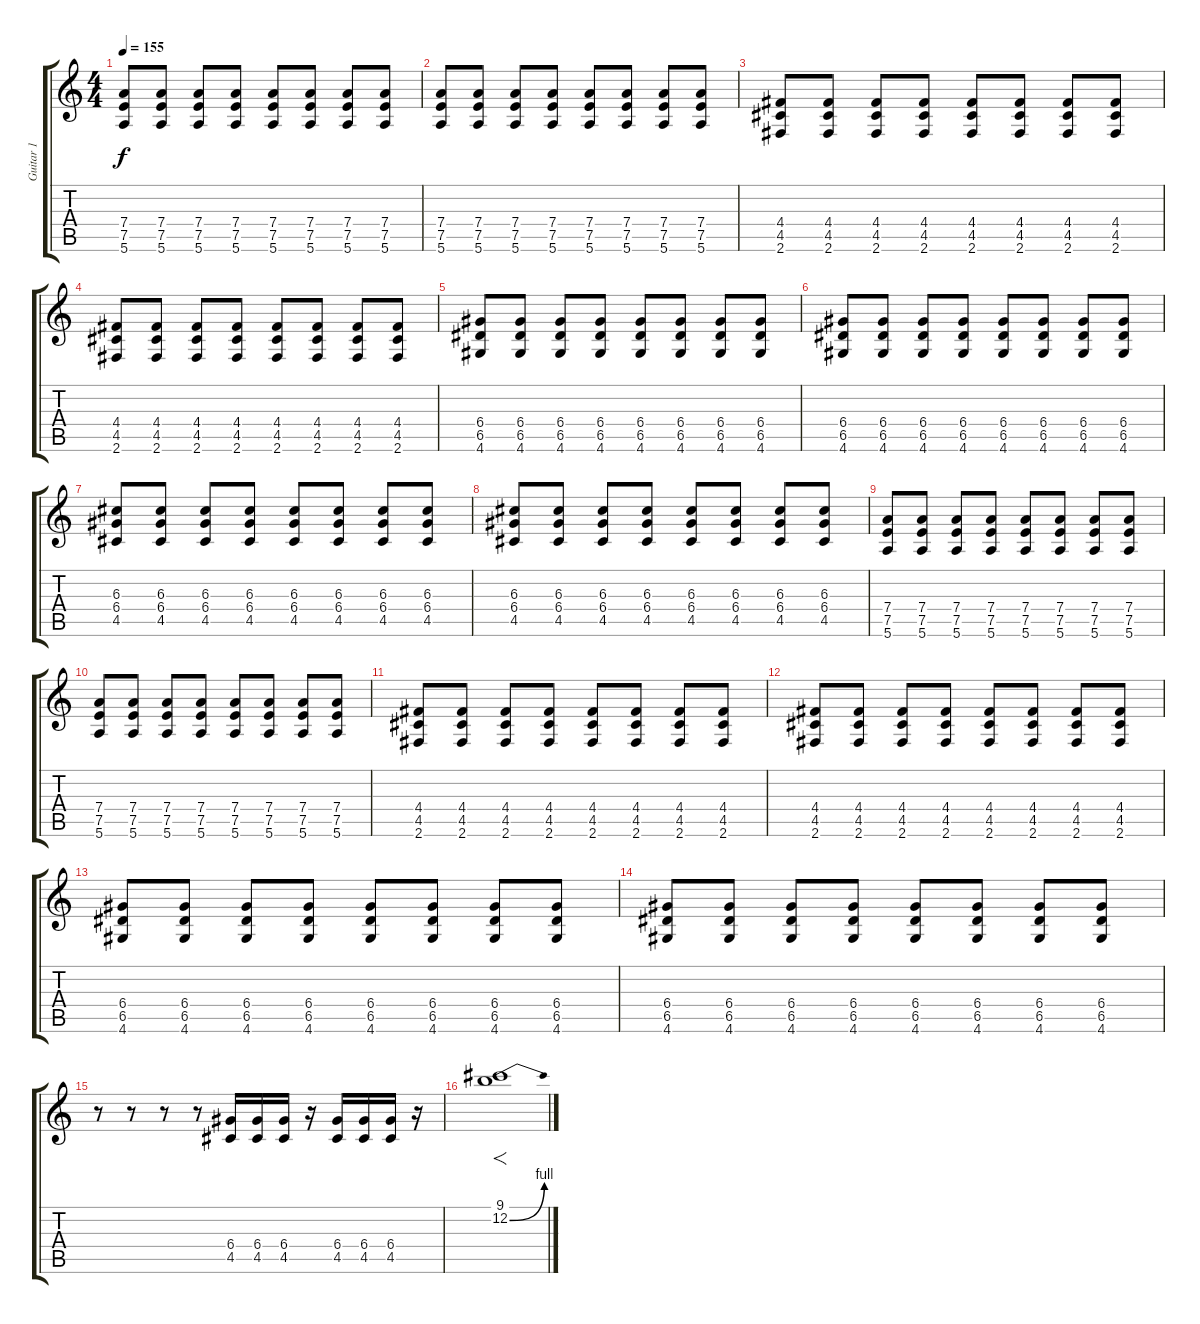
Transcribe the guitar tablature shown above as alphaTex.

\track ("Guitar 1" "Guitar 1") {instrument overdrivenguitar}
\staff {score tabs}
\tuning (E4 B3 G3 D3 A2 E2) {hide}
\ts (4 4)
\tempo 155
\clef g2
\ks c
(7.4 7.5 5.6).8{dy f} (7.4 7.5 5.6).8 (7.4 7.5 5.6).8 (7.4 7.5 5.6).8 (7.4 7.5 5.6).8 (7.4 7.5 5.6).8 (7.4 7.5 5.6).8 (7.4 7.5 5.6).8 |
(7.4 7.5 5.6).8 (7.4 7.5 5.6).8 (7.4 7.5 5.6).8 (7.4 7.5 5.6).8 (7.4 7.5 5.6).8 (7.4 7.5 5.6).8 (7.4 7.5 5.6).8 (7.4 7.5 5.6).8 |
(4.4 4.5 2.6).8 (4.4 4.5 2.6).8 (4.4 4.5 2.6).8 (4.4 4.5 2.6).8 (4.4 4.5 2.6).8 (4.4 4.5 2.6).8 (4.4 4.5 2.6).8 (4.4 4.5 2.6).8 |
(4.4 4.5 2.6).8 (4.4 4.5 2.6).8 (4.4 4.5 2.6).8 (4.4 4.5 2.6).8 (4.4 4.5 2.6).8 (4.4 4.5 2.6).8 (4.4 4.5 2.6).8 (4.4 4.5 2.6).8 |
(6.4 6.5 4.6).8 (6.4 6.5 4.6).8 (6.4 6.5 4.6).8 (6.4 6.5 4.6).8 (6.4 6.5 4.6).8 (6.4 6.5 4.6).8 (6.4 6.5 4.6).8 (6.4 6.5 4.6).8 |
(6.4 6.5 4.6).8 (6.4 6.5 4.6).8 (6.4 6.5 4.6).8 (6.4 6.5 4.6).8 (6.4 6.5 4.6).8 (6.4 6.5 4.6).8 (6.4 6.5 4.6).8 (6.4 6.5 4.6).8 |
(6.3 6.4 4.5).8 (6.3 6.4 4.5).8 (6.3 6.4 4.5).8 (6.3 6.4 4.5).8 (6.3 6.4 4.5).8 (6.3 6.4 4.5).8 (6.3 6.4 4.5).8 (6.3 6.4 4.5).8 |
(6.3 6.4 4.5).8 (6.3 6.4 4.5).8 (6.3 6.4 4.5).8 (6.3 6.4 4.5).8 (6.3 6.4 4.5).8 (6.3 6.4 4.5).8 (6.3 6.4 4.5).8 (6.3 6.4 4.5).8 |
(7.4 7.5 5.6).8 (7.4 7.5 5.6).8 (7.4 7.5 5.6).8 (7.4 7.5 5.6).8 (7.4 7.5 5.6).8 (7.4 7.5 5.6).8 (7.4 7.5 5.6).8 (7.4 7.5 5.6).8 |
(7.4 7.5 5.6).8 (7.4 7.5 5.6).8 (7.4 7.5 5.6).8 (7.4 7.5 5.6).8 (7.4 7.5 5.6).8 (7.4 7.5 5.6).8 (7.4 7.5 5.6).8 (7.4 7.5 5.6).8 |
(4.4 4.5 2.6).8 (4.4 4.5 2.6).8 (4.4 4.5 2.6).8 (4.4 4.5 2.6).8 (4.4 4.5 2.6).8 (4.4 4.5 2.6).8 (4.4 4.5 2.6).8 (4.4 4.5 2.6).8 |
(4.4 4.5 2.6).8 (4.4 4.5 2.6).8 (4.4 4.5 2.6).8 (4.4 4.5 2.6).8 (4.4 4.5 2.6).8 (4.4 4.5 2.6).8 (4.4 4.5 2.6).8 (4.4 4.5 2.6).8 |
(6.4 6.5 4.6).8 (6.4 6.5 4.6).8 (6.4 6.5 4.6).8 (6.4 6.5 4.6).8 (6.4 6.5 4.6).8 (6.4 6.5 4.6).8 (6.4 6.5 4.6).8 (6.4 6.5 4.6).8 |
(6.4 6.5 4.6).8 (6.4 6.5 4.6).8 (6.4 6.5 4.6).8 (6.4 6.5 4.6).8 (6.4 6.5 4.6).8 (6.4 6.5 4.6).8 (6.4 6.5 4.6).8 (6.4 6.5 4.6).8 |
r.8 r.8 r.8 r.8 (6.4 4.5).16 (6.4 4.5).16 (6.4 4.5).16 r.16 (6.4 4.5).16 (6.4 4.5).16 (6.4 4.5).16 r.16 |
(9.1 12.2{be (bend 0 0 60 4)}).1{f}
